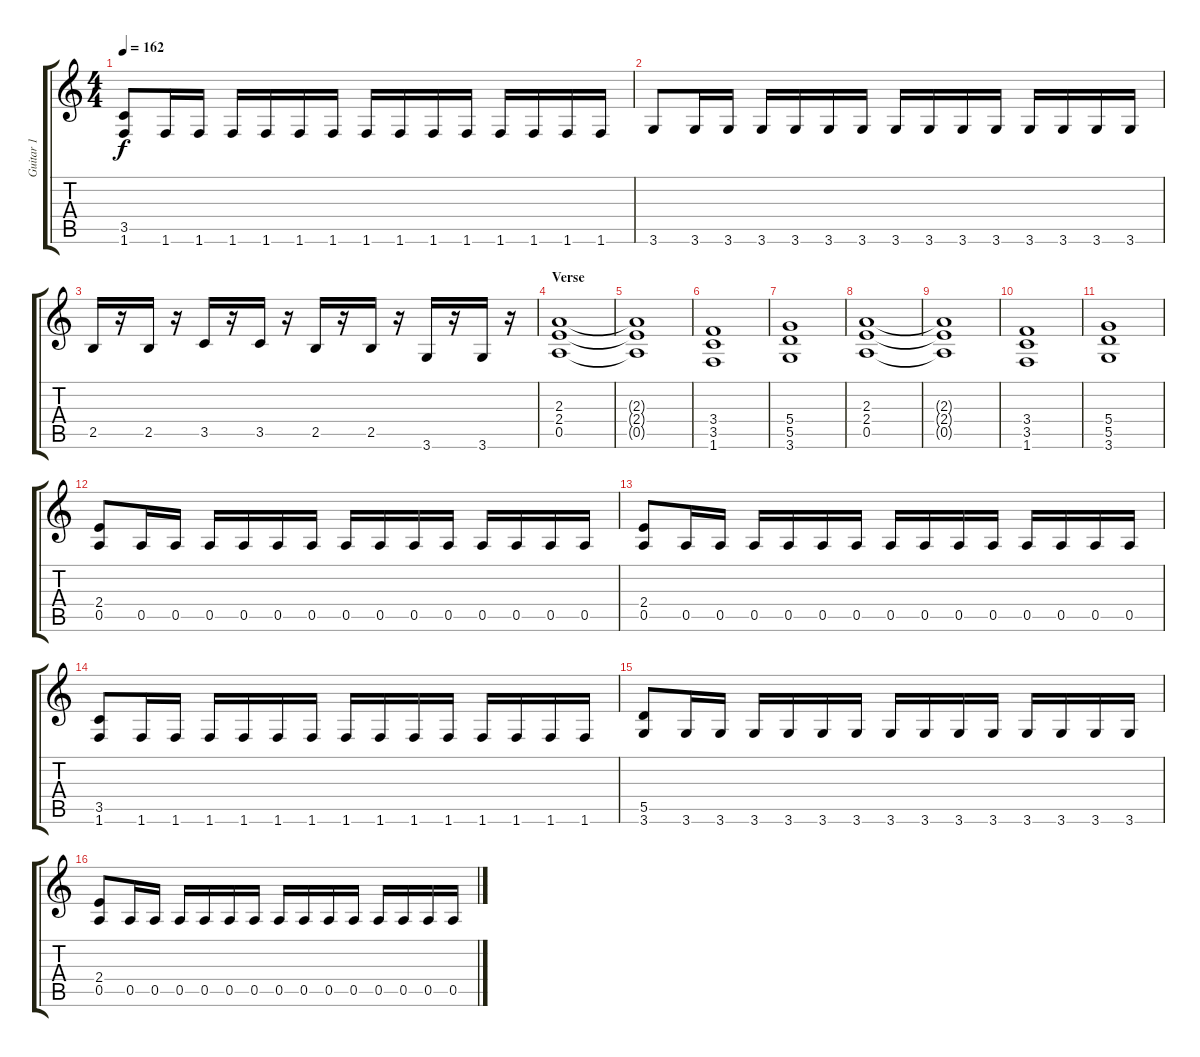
\track ("Guitar 1" "Guitar 1") {instrument overdrivenguitar}
\staff {score tabs}
\tuning (E4 B3 G3 D3 A2 E2) {hide}
\ts (4 4)
\tempo 162
\clef g2
\ks c
(3.5 1.6).8{dy f} 1.6.16 1.6.16 1.6.16 1.6.16 1.6.16 1.6.16 1.6.16 1.6.16 1.6.16 1.6.16 1.6.16 1.6.16 1.6.16 1.6.16 |
3.6.8 3.6.16 3.6.16 3.6.16 3.6.16 3.6.16 3.6.16 3.6.16 3.6.16 3.6.16 3.6.16 3.6.16 3.6.16 3.6.16 3.6.16 |
2.5.16 r.16 2.5.16 r.16 3.5.16 r.16 3.5.16 r.16 2.5.16 r.16 2.5.16 r.16 3.6.16 r.16 3.6.16 r.16 |
\section ("" "Verse")
(2.3 2.4 0.5).1 |
(2.3{t} 2.4{t} 0.5{t}).1 |
(3.4 3.5 1.6).1 |
(5.4 5.5 3.6).1 |
(2.3 2.4 0.5).1 |
(2.3{t} 2.4{t} 0.5{t}).1 |
(3.4 3.5 1.6).1 |
(5.4 5.5 3.6).1 |
(2.4 0.5).8 0.5.16 0.5.16 0.5.16 0.5.16 0.5.16 0.5.16 0.5.16 0.5.16 0.5.16 0.5.16 0.5.16 0.5.16 0.5.16 0.5.16 |
(2.4 0.5).8 0.5.16 0.5.16 0.5.16 0.5.16 0.5.16 0.5.16 0.5.16 0.5.16 0.5.16 0.5.16 0.5.16 0.5.16 0.5.16 0.5.16 |
(3.5 1.6).8 1.6.16 1.6.16 1.6.16 1.6.16 1.6.16 1.6.16 1.6.16 1.6.16 1.6.16 1.6.16 1.6.16 1.6.16 1.6.16 1.6.16 |
(5.5 3.6).8 3.6.16 3.6.16 3.6.16 3.6.16 3.6.16 3.6.16 3.6.16 3.6.16 3.6.16 3.6.16 3.6.16 3.6.16 3.6.16 3.6.16 |
(2.4 0.5).8 0.5.16 0.5.16 0.5.16 0.5.16 0.5.16 0.5.16 0.5.16 0.5.16 0.5.16 0.5.16 0.5.16 0.5.16 0.5.16 0.5.16
